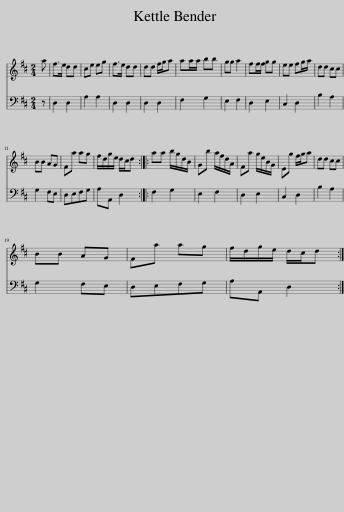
X:1
%%score 1 2
L:1/8
M:2/4
I:linebreak $
K:D
V:1 treble
V:2 bass
V:1
 a | f>e dd | ce eg | f>e dd | dd f/g/a | %5
 aa/a/ bb | gg a2 | ff/f/ gg | ee fg/a/ | dd cc |$ %10
 BB AG | Fa ag | f/d/g/e/ d/c/d :: aa b/g/d/B/ | Gb a/f/d/A/ | %15
 Fa g/e/B/G/ | Eg f/g/a | dd cc |$ BB AG | Fa ag | %20
 f/d/g/e/ d/c/d :| %21
V:2
 z | D,2 D,2 | A,2 A,2 | D,2 D,2 | D,2 D,2 | %5
 F,2 G,2 | E,2 F,2 | D,2 E,2 | C,2 D,2 | B,2 A,2 |$ %10
 G,2 F,E, | D,E,F,G, | A,A,, D,2 :: F,2 G,2 | E,2 F,2 | %15
 D,2 E,2 | C,2 D,2 | B,2 A,2 |$ G,2 F,E, | D,E,F,G, | %20
 A,A,, D,2 :| %21
